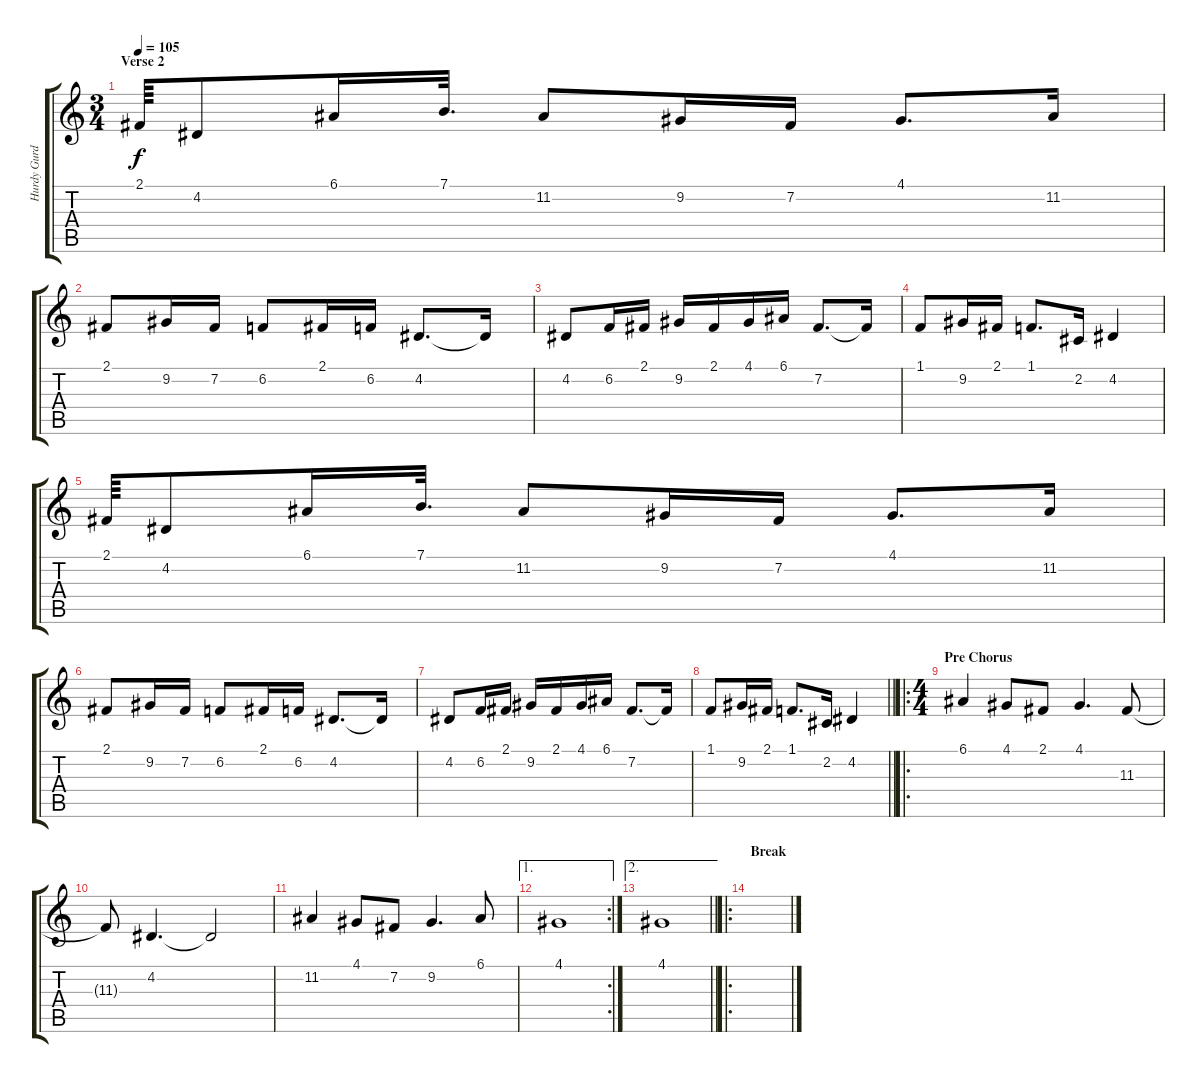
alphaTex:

\track ("Hurdy Gurdy" "Hurdy Gurd") {instrument cello}
\staff {score tabs}
\tuning (E4 B3 G3 D3 A2 E2) {hide}
\ts (3 4)
\section ("" "Verse 2")
\tempo 105
\clef g2
\ks c
2.1.64{dy f} 4.2.8 6.1.16 7.1.32{d} 11.2.8 9.2.16 7.2.16 4.1.8{d} 11.2.16 |
2.1.8 9.2.16 7.2.16 6.2.8 2.1.16 6.2.16 4.2.8{d} 4.2{t}.16 |
4.2.8 6.2.16 2.1.16 9.2.16 2.1.16 4.1.16 6.1.16 7.2.8{d} 7.2{t}.16 |
1.1.8 9.2.16 2.1.16 1.1.8{d} 2.2.16 4.2.4 |
2.1.64 4.2.8 6.1.16 7.1.32{d} 11.2.8 9.2.16 7.2.16 4.1.8{d} 11.2.16 |
2.1.8 9.2.16 7.2.16 6.2.8 2.1.16 6.2.16 4.2.8{d} 4.2{t}.16 |
4.2.8 6.2.16 2.1.16 9.2.16 2.1.16 4.1.16 6.1.16 7.2.8{d} 7.2{t}.16 |
\barLineRight lightlight
1.1.8 9.2.16 2.1.16 1.1.8{d} 2.2.16 4.2.4 |
\ro
\ts (4 4)
\section ("" "Pre Chorus")
6.1.4 4.1.8 2.1.8 4.1.4{d} 11.3.8 |
11.3{t}.8 4.2.4{d} 4.2{t}.2 |
11.2.4 4.1.8 7.2.8 9.2.4{d} 6.1.8 |
\ae 1
\rc 2
4.1.1 |
\ae 2
\barLineRight lightlight
4.1.1 |
\ro
\section ("" "Break")
